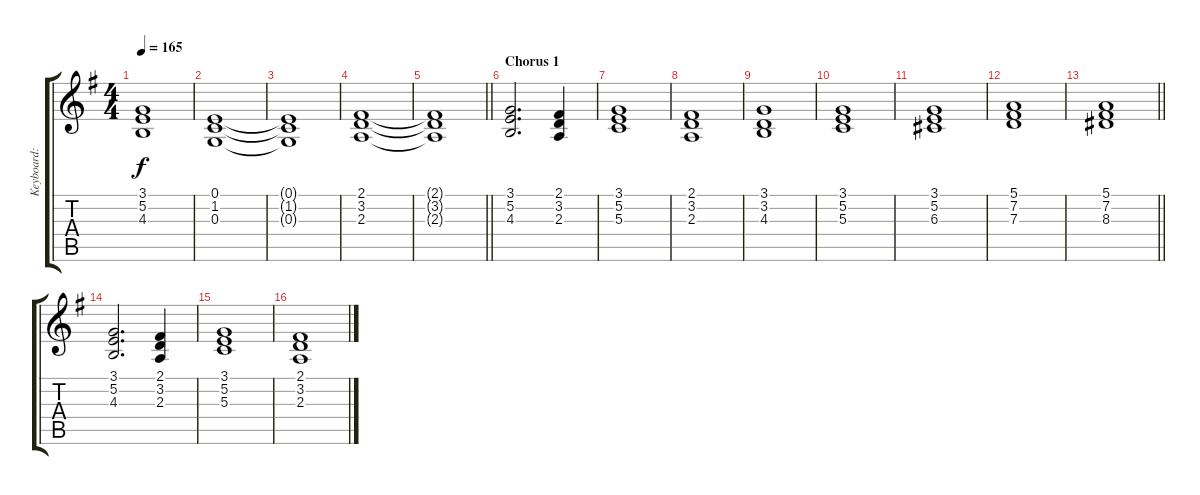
\track ("Keyboard: Juha Mäenpää" "Keyboard: ") {instrument stringensemble1}
\staff {score tabs}
\tuning (E4 B3 G3 D3 A2 E2) {hide}
\ts (4 4)
\tempo 165
\clef g2
\ks eminor
(3.1{t} 5.2{t} 4.3{t}).1{dy f} |
(0.1 1.2 0.3).1 |
(0.1{t} 1.2{t} 0.3{t}).1 |
(2.1 3.2 2.3).1 |
\barLineRight lightlight
(2.1{t} 3.2{t} 2.3{t}).1 |
\section ("" "Chorus 1")
(3.1 5.2 4.3).2{d} (2.1 3.2 2.3).4 |
(3.1 5.2 5.3).1 |
(2.1 3.2 2.3).1 |
(3.1 3.2 4.3).1 |
(3.1 5.2 5.3).1 |
(3.1 5.2 6.3).1 |
(5.1 7.2 7.3).1 |
\barLineRight lightlight
(5.1 7.2 8.3).1 |
(3.1 5.2 4.3).2{d} (2.1 3.2 2.3).4 |
(3.1 5.2 5.3).1 |
(2.1 3.2 2.3).1
